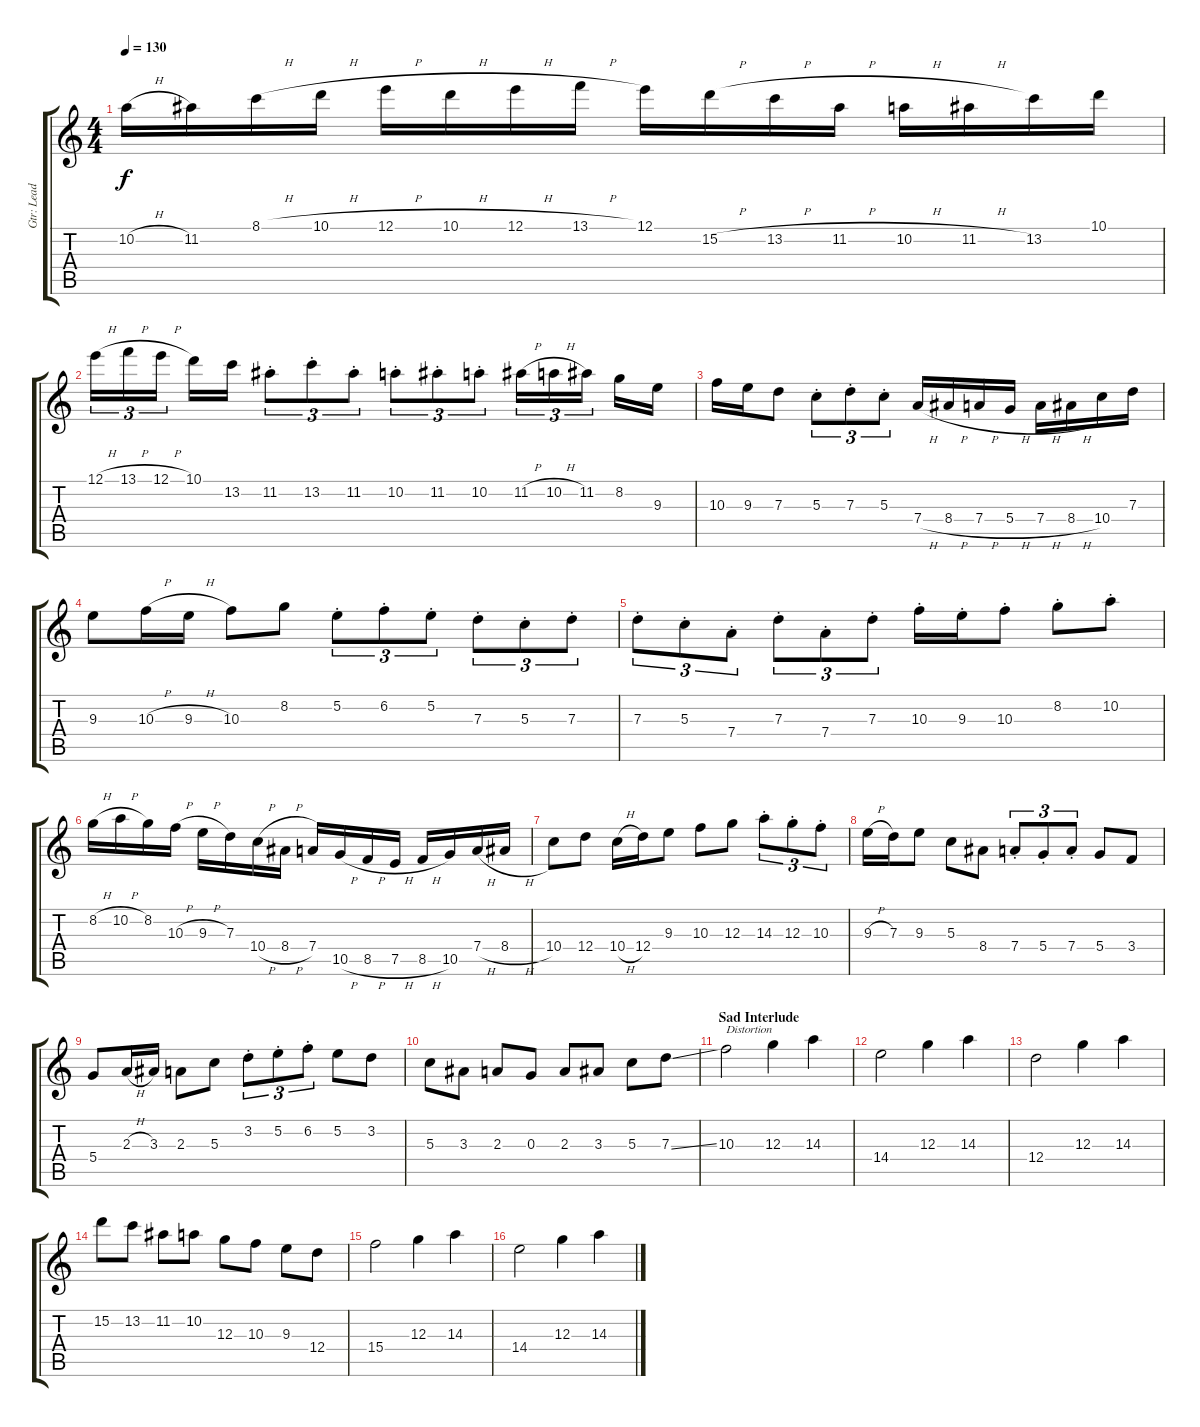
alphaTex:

\track ("Gtr: Lead" "Gtr: Lead") {instrument overdrivenguitar}
\staff {score tabs}
\tuning (E4 B3 G3 D3 A2 E2) {hide}
\ts (4 4)
\tempo 130
\clef g2
\ks c
10.2{h}.16{dy f} 11.2.16 8.1{h}.16 10.1{h}.16 12.1{h}.16 10.1{h}.16 12.1{h}.16 13.1{h}.16 12.1.16 15.2{h}.16 13.2{h}.16 11.2{h}.16 10.2{h}.16 11.2{h}.16 13.2.16 10.1.16 |
12.1{h}.16{tu (3 2)} 13.1{h}.16{tu (3 2)} 12.1{h}.16{tu (3 2)} 10.1.16 13.2.16 11.2{st}.8{tu (3 2)} 13.2{st}.8{tu (3 2)} 11.2{st}.8{tu (3 2)} 10.2{st}.8{tu (3 2)} 11.2{st}.8{tu (3 2)} 10.2{st}.8{tu (3 2)} 11.2{h}.16{tu (3 2)} 10.2{h}.16{tu (3 2)} 11.2.16{tu (3 2)} 8.2.16 9.3.16 |
10.3.16 9.3.16 7.3.8 5.3{st}.8{tu (3 2)} 7.3{st}.8{tu (3 2)} 5.3{st}.8{tu (3 2)} 7.4{h}.16 8.4{h}.16 7.4{h}.16 5.4{h}.16 7.4{h}.16 8.4{h}.16 10.4.16 7.3.16 |
9.3.8 10.3{h}.16 9.3{h}.16 10.3.8 8.2.8 5.2{st}.8{tu (3 2)} 6.2{st}.8{tu (3 2)} 5.2{st}.8{tu (3 2)} 7.3{st}.8{tu (3 2)} 5.3{st}.8{tu (3 2)} 7.3{st}.8{tu (3 2)} |
7.3{st}.8{tu (3 2)} 5.3{st}.8{tu (3 2)} 7.4{st}.8{tu (3 2)} 7.3{st}.8{tu (3 2)} 7.4{st}.8{tu (3 2)} 7.3{st}.8{tu (3 2)} 10.3{st}.16 9.3{st}.16 10.3{st}.8 8.2{st}.8 10.2{st}.8 |
8.2{h}.16 10.2{h}.16 8.2.16 10.3{h}.16 9.3{h}.16 7.3.16 10.4{h}.16 8.4{h}.16 7.4.16 10.5{h}.16 8.5{h}.16 7.5{h}.16 8.5{h}.16 10.5.16 7.4{h}.16 8.4{h}.16 |
10.4.8 12.4.8 10.4{h}.16 12.4.16 9.3.8 10.3.8 12.3.8 14.3{st}.8{tu (3 2)} 12.3{st}.8{tu (3 2)} 10.3{st}.8{tu (3 2)} |
9.3{h}.16 7.3.16 9.3.8 5.3.8 8.4.8 7.4{st}.8{tu (3 2)} 5.4{st}.8{tu (3 2)} 7.4{st}.8{tu (3 2)} 5.4.8 3.4.8 |
5.4.8 2.3{h}.16 3.3.16 2.3.8 5.3.8 3.2{st}.8{tu (3 2)} 5.2{st}.8{tu (3 2)} 6.2{st}.8{tu (3 2)} 5.2.8 3.2.8 |
5.3.8 3.3.8 2.3.8 0.3.8 2.3.8 3.3.8 5.3.8 7.3{ss}.8 |
\section ("" "Sad Interlude")
10.3.2{txt "Distortion" instrument distortionguitar} 12.3.4 14.3.4 |
14.4.2 12.3.4 14.3.4 |
12.4.2 12.3.4 14.3.4 |
15.2.8 13.2.8 11.2.8 10.2.8 12.3.8 10.3.8 9.3.8 12.4.8 |
15.4.2 12.3.4 14.3.4 |
14.4.2 12.3.4 14.3.4
